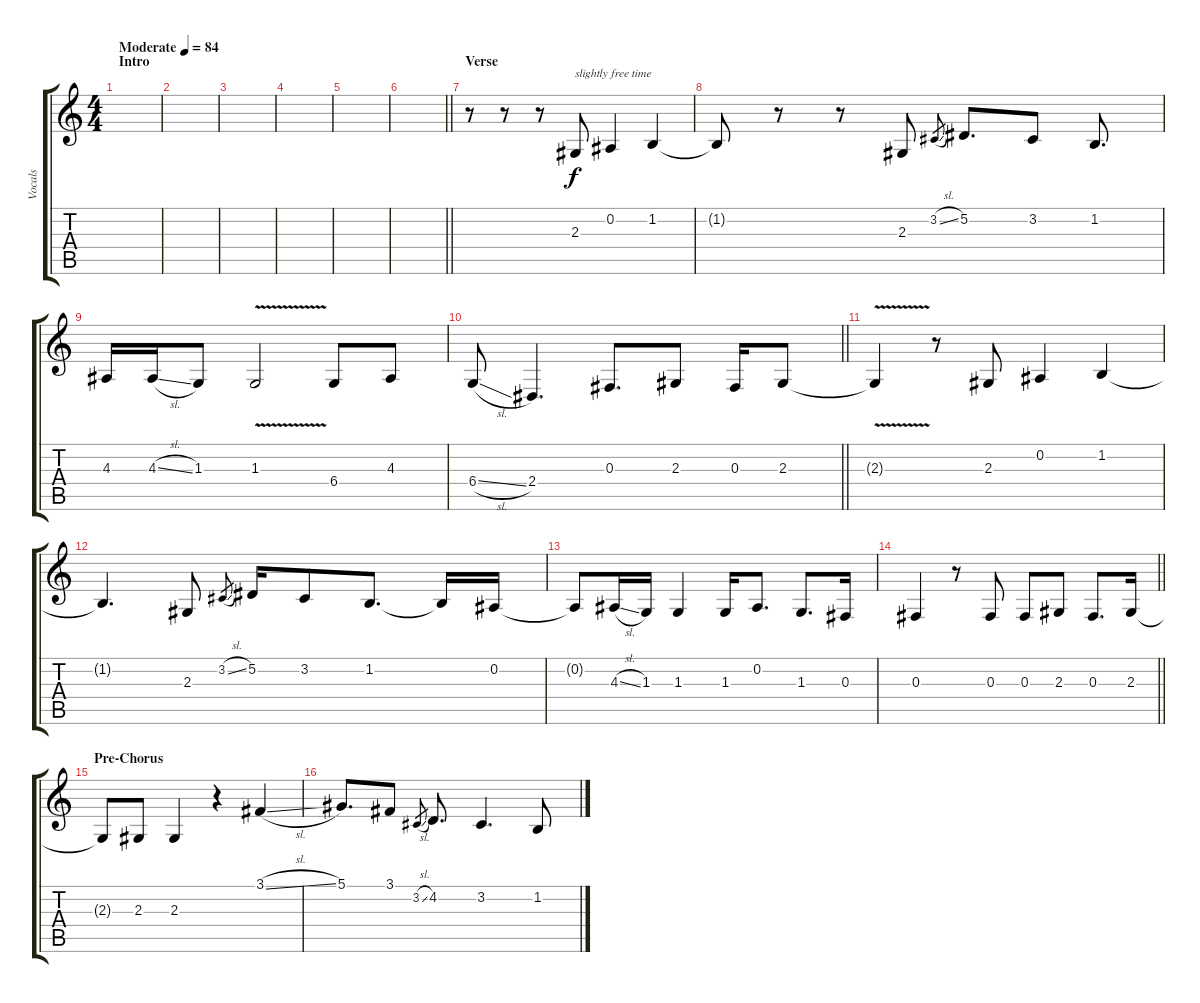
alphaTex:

\track ("Vocals" "Vocals") {instrument flute}
\staff {score tabs}
\tuning (Eb4 Bb3 Gb3 Db3 Ab2 Eb2) {hide}
\ts (4 4)
\section ("" "Intro")
\tempo (84 "Moderate")
\clef g2
\ks c
|
|
|
|
|
\barLineRight lightlight
|
\section ("" "Verse")
r.8 r.8 r.8 2.3.8{txt "slightly free time"} 0.2.4 1.2.4 |
1.2{t}.8 r.8 r.8 2.3.8 3.2{sl}.8{gr} 5.2.8{d} 3.2.8 1.2.8{d} |
4.3.16 4.3{sl}.16 1.3.8 1.3{v}.2 6.4.8 4.3.8 |
\barLineRight lightlight
6.4{sl}.8 2.4.4{d} 0.3.8{d} 2.3.8 0.3.16 2.3.8 |
2.3{v t}.4 r.8 2.3.8 0.2.4 1.2.4 |
1.2{t}.4{d} 2.3.8 3.2{sl}.8{gr} 5.2.16 3.2.8 1.2.8{d} 1.2{t}.16 0.2.16 |
0.2{t}.8 4.3{sl}.16 1.3.16 1.3.4 1.3.16 0.2.8{d} 1.3.8{d} 0.3.16 |
\barLineRight lightlight
0.3.4 r.8 0.3.8 0.3.8 2.3.8 0.3.8{d} 2.3.16 |
\section ("" "Pre-Chorus")
2.3{t}.8 2.3.8 2.3.4 r.4 3.1{sl}.4 |
5.1.8{d} 3.1.8 3.2{sl}.8{gr} 4.2.8{d} 3.2.4{d} 1.2.8
